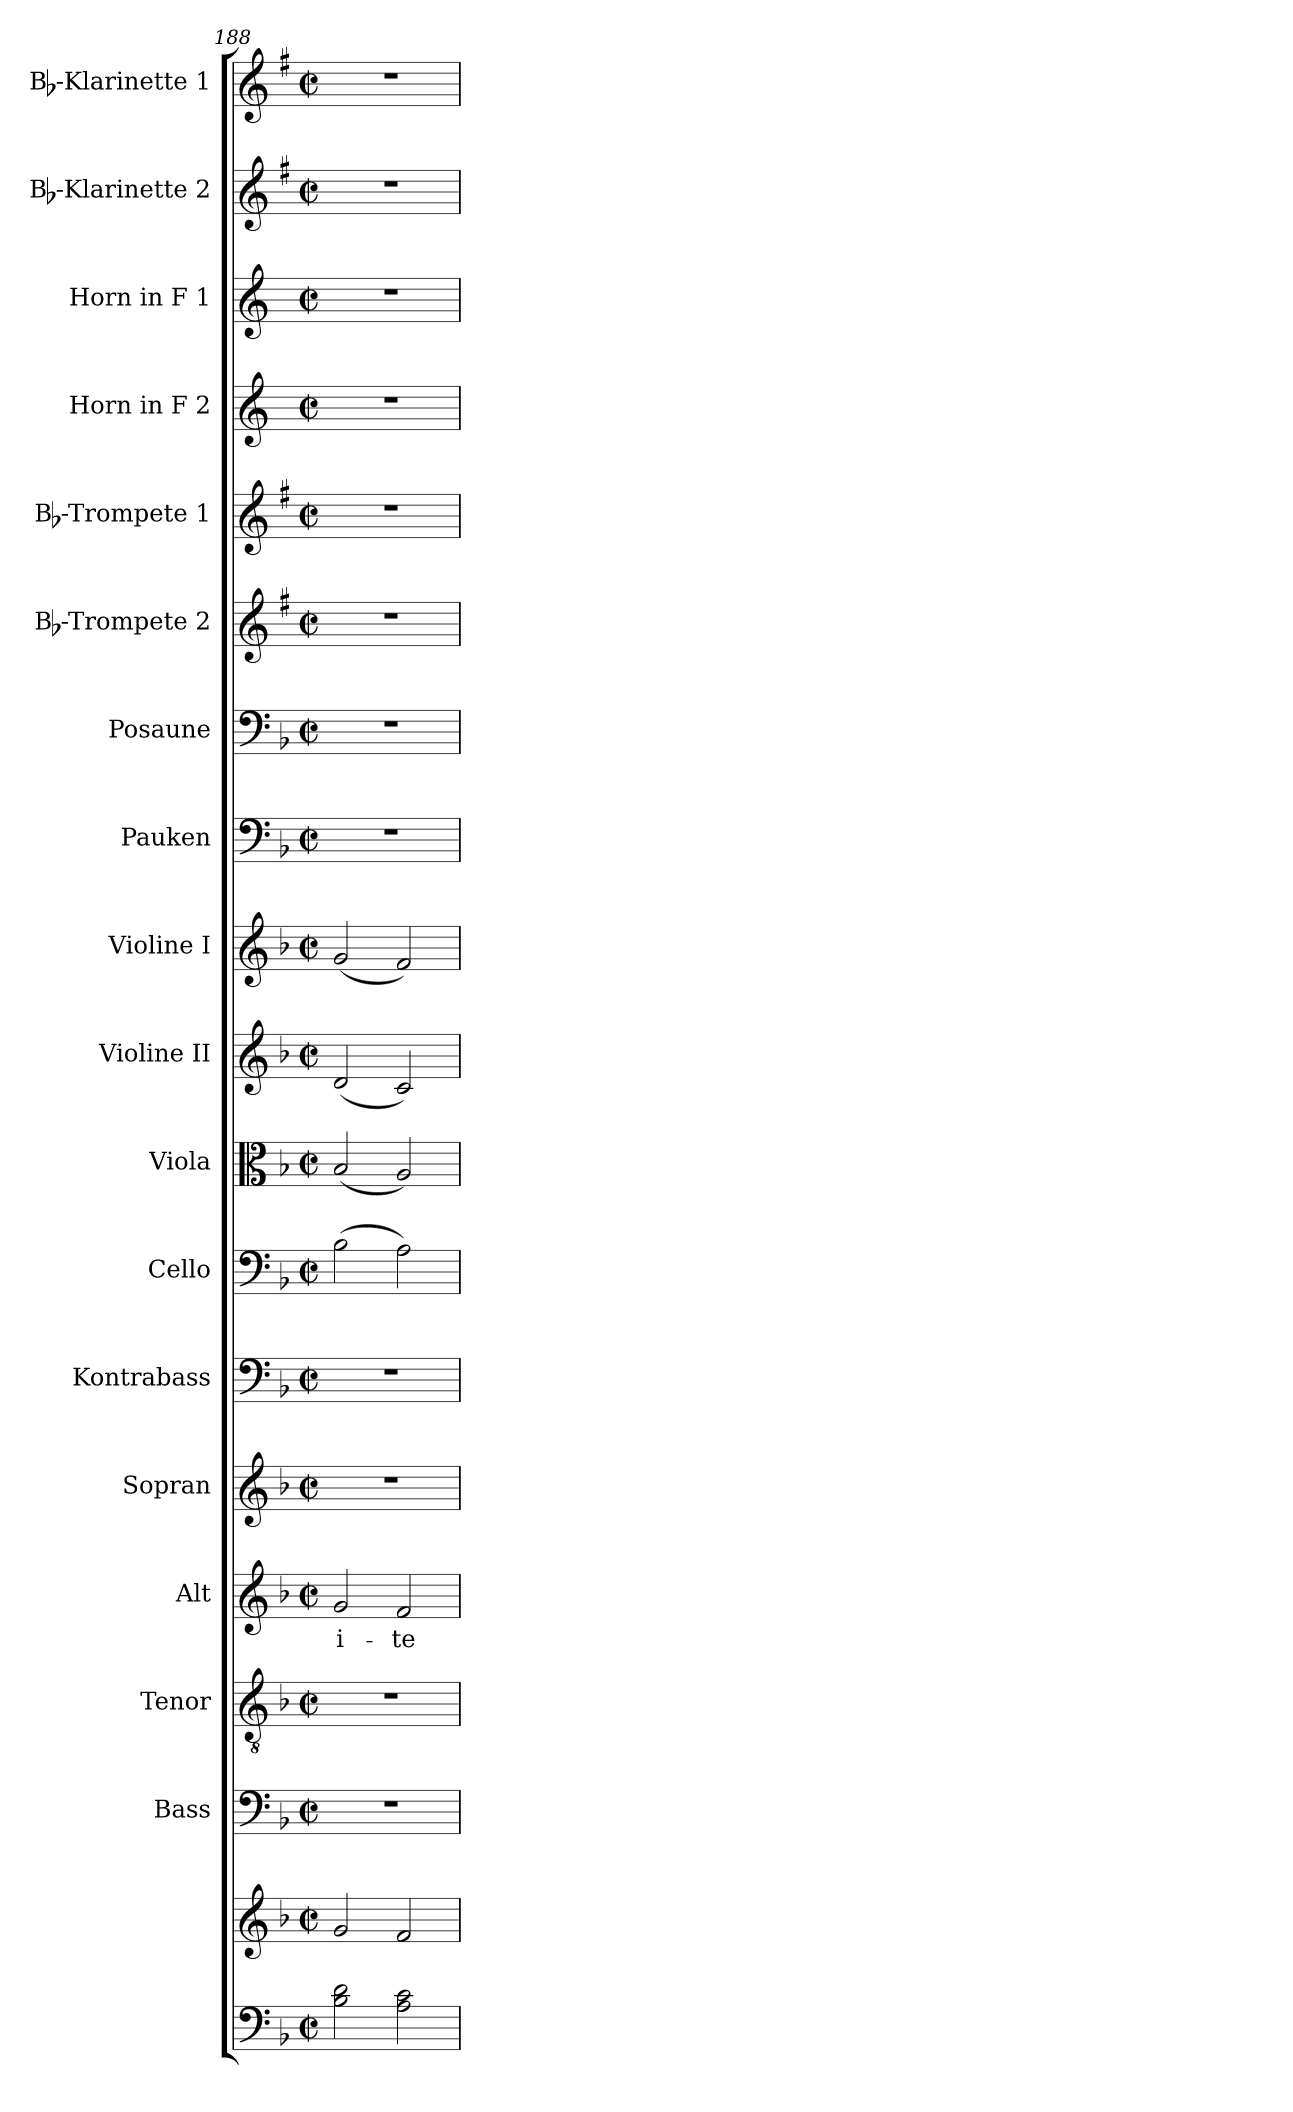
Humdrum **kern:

**kern	**kern	**kern	**kern	**kern	**text	**kern	**kern	**kern	**kern	**kern	**kern	**kern	**kern	**kern	**kern	**kern	**kern	**kern	**kern
*part18	*part18	*part17	*part16	*part15	*part15	*part14	*part13	*part12	*part11	*part10	*part9	*part8	*part7	*part6	*part5	*part4	*part3	*part2	*part1
*staff19	*staff18	*staff17	*staff16	*staff15	*staff15	*staff14	*staff13	*staff12	*staff11	*staff10	*staff9	*staff8	*staff7	*staff6	*staff5	*staff4	*staff3	*staff2	*staff1
*	*	*I"Bass	*I"Tenor	*I"Alt	*	*I"Sopran	*I"Kontrabass	*I"Cello	*I"Viola	*I"Violine II	*I"Violine I	*I"Pauken	*I"Posaune	*I"Bb-Trompete 2	*I"Bb-Trompete 1	*I"Horn in F 2	*I"Horn in F 1	*I"Bb-Klarinette 2	*I"Bb-Klarinette 1
*	*	*I'B.	*I'T.	*I'A.	*	*I'S.	*I'Kb.	*	*I'Vla.	*I'Vl. II	*I'Vl. I	*I'Pk.	*I'Pos.	*I'Bb Trp. 2	*I'Bb Trp. 1	*	*	*I'Bb Kl. 2	*I'Bb Kl. 1
*clefF4	*clefG2	*clefF4	*clefGv2	*clefG2	*	*clefG2	*clefF4	*clefF4	*clefC3	*clefG2	*clefG2	*clefF4	*clefF4	*clefG2	*clefG2	*clefG2	*clefG2	*clefG2	*clefG2
*	*	*	*	*	*	*	*ITrd7c12	*	*	*	*	*	*	*ITrd1c2	*ITrd1c2	*ITrd4c7	*ITrd4c7	*ITrd1c2	*ITrd1c2
*k[b-]	*k[b-]	*k[b-]	*k[b-]	*k[b-]	*	*k[b-]	*k[b-]	*k[b-]	*k[b-]	*k[b-]	*k[b-]	*k[b-]	*k[b-]	*k[b-]	*k[b-]	*k[b-]	*k[b-]	*k[b-]	*k[b-]
*F:	*F:	*F:	*F:	*F:	*	*F:	*F:	*F:	*F:	*F:	*F:	*F:	*F:	*F:	*F:	*F:	*F:	*F:	*F:
*M2/2	*M2/2	*M2/2	*M2/2	*M2/2	*	*M2/2	*M2/2	*M2/2	*M2/2	*M2/2	*M2/2	*M2/2	*M2/2	*M2/2	*M2/2	*M2/2	*M2/2	*M2/2	*M2/2
*met(c|)	*met(c|)	*met(c|)	*met(c|)	*met(c|)	*	*met(c|)	*met(c|)	*met(c|)	*met(c|)	*met(c|)	*met(c|)	*met(c|)	*met(c|)	*met(c|)	*met(c|)	*met(c|)	*met(c|)	*met(c|)	*met(c|)
=188	=188	=188	=188	=188	=188	=188	=188	=188	=188	=188	=188	=188	=188	=188	=188	=188	=188	=188	=188
!	!	!	!	!	!LO:LY:b	!	!	!	!	!	!	!	!	!	!	!	!	!	!
2B-\ 2d\	2g/	1r	1r	2g/	i-	1r	1r	(>2B-\	(<2B-/	(<2d/	(<2g/	1r	1r	1r	1r	1r	1r	1r	1r
!	!	!	!	!	!LO:LY:b	!	!	!	!	!	!	!	!	!	!	!	!	!	!
2A\ 2c\	2f/	.	.	2f/	-te-	.	.	2A\)	2A/)	2c/)	2f/)	.	.	.	.	.	.	.	.
=	=	=	=	=	=	=	=	=	=	=	=	=	=	=	=	=	=	=	=
*-	*-	*-	*-	*-	*-	*-	*-	*-	*-	*-	*-	*-	*-	*-	*-	*-	*-	*-	*-
